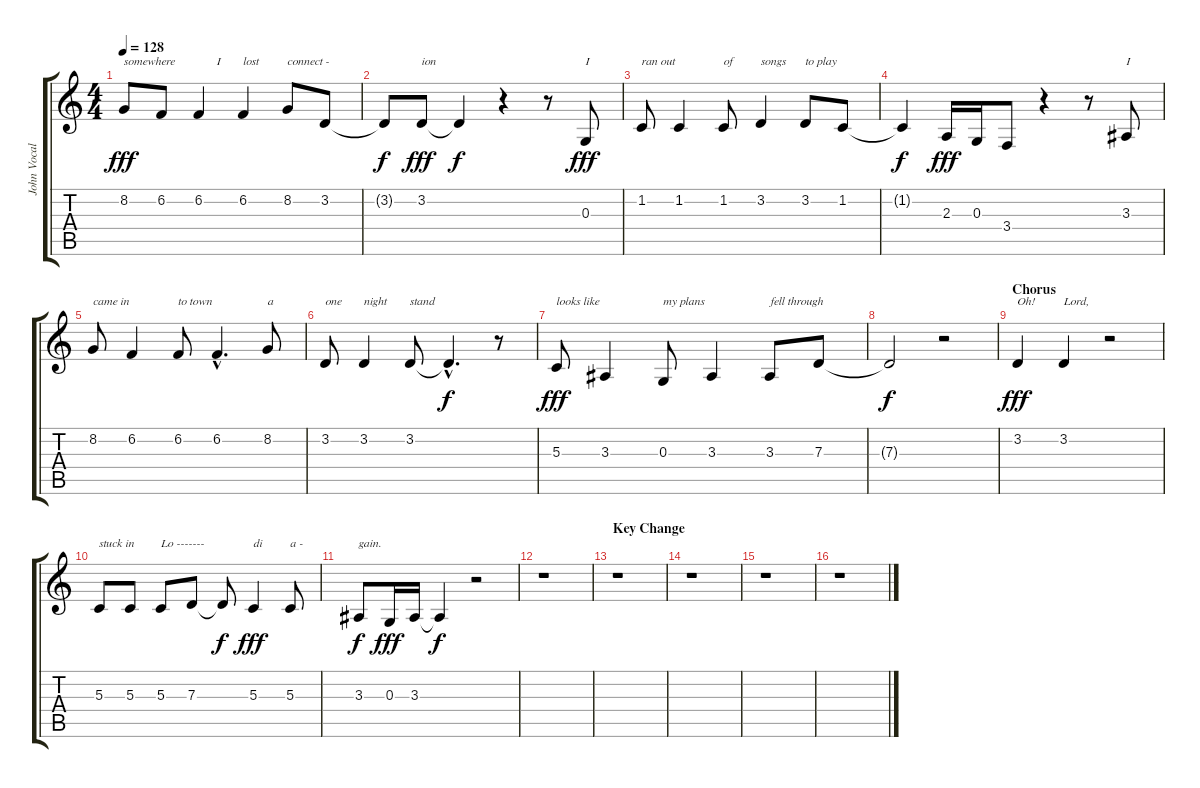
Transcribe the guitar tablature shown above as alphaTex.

\track ("John Vocals" "John Vocal") {instrument tenorsax}
\staff {score tabs}
\tuning (E4 B3 G3 D3 A2 E2) {hide}
\ts (4 4)
\tempo 128
\clef g2
\ks c
8.2.8{txt "somewhere" dy fff} 6.2.8{txt " "} 6.2.4{txt "      I"} 6.2.4{txt "lost"} 8.2.8{txt "connect -"} 3.2.8 |
3.2{t}.8{dy f} 3.2.8{txt "ion" dy fff} 3.2{t}.4{dy f} r.4 r.8 0.3.8{txt "I" dy fff} |
1.2.8{txt "ran out"} 1.2.4 1.2.8{txt "of"} 3.2.4{txt "songs"} 3.2.8{txt "to play"} 1.2.8{txt " "} |
1.2{t}.4{dy f} 2.3.16{dy fff} 0.3.16 3.4.8 r.4 r.8 3.3.8{txt "I"} |
8.2.8{txt "came in"} 6.2.4 6.2.8{txt "to town"} 6.2{hac}.4{d} 8.2.8{txt "a"} |
3.2.8{txt "one"} 3.2.4{txt "night"} 3.2.8{txt "stand"} 3.2{hac t}.4{d dy f} r.8{txt " "} |
5.3.8{txt "looks like" dy fff} 3.3.4 0.3.8{txt "my plans"} 3.3.4 3.3.8{txt "fell through"} 7.3.8 |
7.3{t}.2{dy f} r.2 |
\section ("" "Chorus")
3.2.4{txt "Oh!" dy fff} 3.2.4{txt "Lord,"} r.2 |
5.3.8{txt "stuck in"} 5.3.8 5.3.8{txt "Lo -------"} 7.3.8 7.3{t}.8{dy f} 5.3.4{txt "di" dy fff} 5.3.8{txt "a -"} |
3.3.8{txt "gain." dy f} 0.3.16{dy fff} 3.3.16 3.3{t}.4{dy f} r.2 |
r.1 |
\section ("" "Key Change")
r.1 |
r.1 |
r.1 |
r.1
